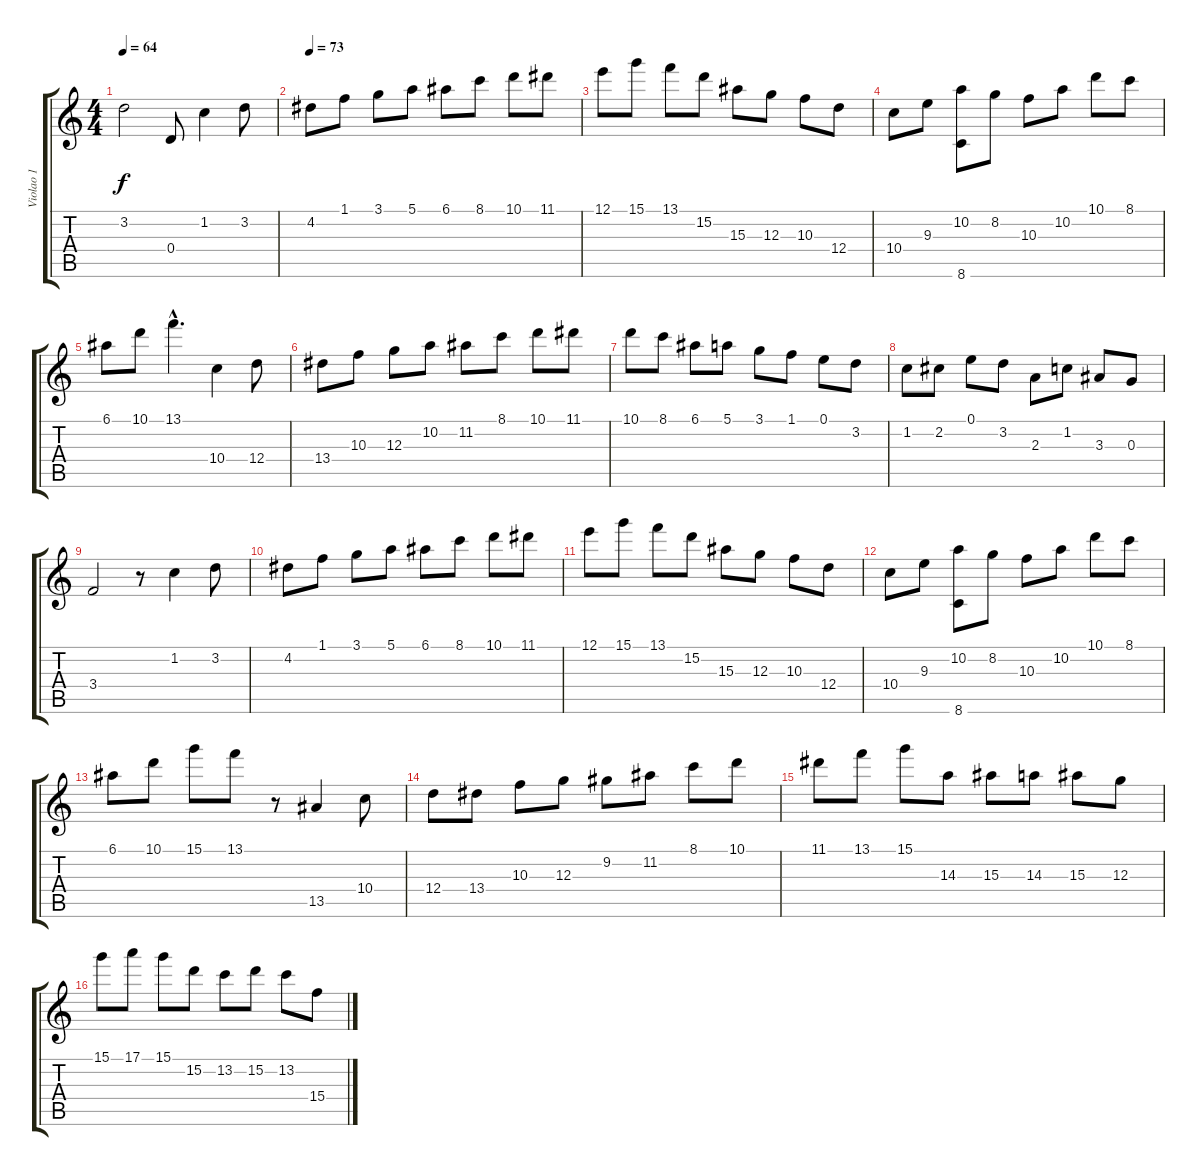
\track ("Violao 1" "Violao 1") {instrument acousticguitarnylon}
\staff {score tabs}
\tuning (E4 B3 G3 D3 A2 E2) {hide}
\ts (4 4)
\tempo 64
\clef g2
\ks c
3.2.2{dy f} 0.4.8 1.2.4 3.2.8 |
\tempo 73
4.2.8 1.1.8 3.1.8 5.1.8 6.1.8 8.1.8 10.1.8 11.1.8 |
12.1.8 15.1.8 13.1.8 15.2.8 15.3.8 12.3.8 10.3.8 12.4.8 |
10.4.8 9.3.8 (10.2 8.6).8 8.2.8 10.3.8 10.2.8 10.1.8 8.1.8 |
6.1.8 10.1.8 13.1{hac}.4{d} 10.4.4 12.4.8 |
13.4.8 10.3.8 12.3.8 10.2.8 11.2.8 8.1.8 10.1.8 11.1.8 |
10.1.8 8.1.8 6.1.8 5.1.8 3.1.8 1.1.8 0.1.8 3.2.8 |
1.2.8 2.2.8 0.1.8 3.2.8 2.3.8 1.2.8 3.3.8 0.3.8 |
3.4.2 r.8 1.2.4 3.2.8 |
4.2.8 1.1.8 3.1.8 5.1.8 6.1.8 8.1.8 10.1.8 11.1.8 |
12.1.8 15.1.8 13.1.8 15.2.8 15.3.8 12.3.8 10.3.8 12.4.8 |
10.4.8 9.3.8 (10.2 8.6).8 8.2.8 10.3.8 10.2.8 10.1.8 8.1.8 |
6.1.8 10.1.8 15.1.8 13.1.8 r.8 13.5.4 10.4.8 |
12.4.8 13.4.8 10.3.8 12.3.8 9.2.8 11.2.8 8.1.8 10.1.8 |
11.1.8 13.1.8 15.1.8 14.3.8 15.3.8 14.3.8 15.3.8 12.3.8 |
15.1.8 17.1.8 15.1.8 15.2.8 13.2.8 15.2.8 13.2.8 15.4.8
